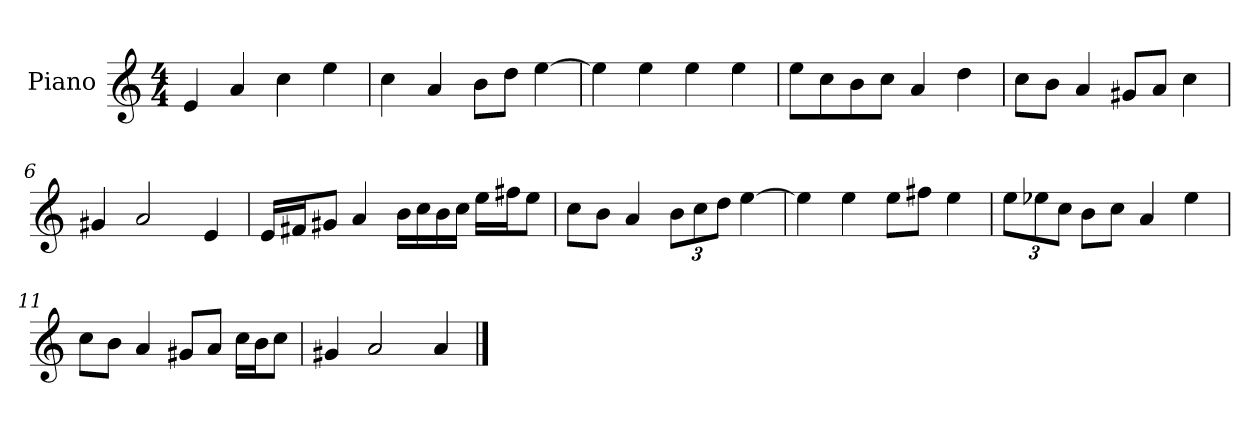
**kern
*part1
*staff1
*I"Piano
*I'P-no
*clefG2
*k[]
*M4/4
*MM90
=1
4e/
4a/
4cc\
4ee\
=2
4cc\
4a/
8b\L
8dd\J
[4ee\
=3
4ee\]
4ee\
4ee\
4ee\
=4
8ee\L
8cc\
8b\
8cc\J
4a/
4dd\
=5
8cc\L
8b\J
4a/
8g#X/L
8a/J
4cc\
=6
4g#X/
2a/
4e/
!!LO:LB:g=z
=7
16e/LL
16f#X/J
8g#X/J
4a/
16b\LL
16cc\
16b\
16cc\JJ
16ee\LL
16ff#X\J
8ee\J
=8
8cc\L
8b\J
4a/
*Xbrackettup
12b\L
12cc\
12dd\J
[4ee\
=9
4ee\]
4ee\
8ee\L
8ff#X\J
4ee\
=10
12ee\L
12ee-X\
12cc\J
8b\L
8cc\J
4a/
4ee-\
=11
8cc\L
8b\J
4a/
8g#X/L
8a/J
16cc\LL
16b\J
8cc\J
!!LO:LB:g=z
=12
4g#X/
2a/
4a/
==
*-
